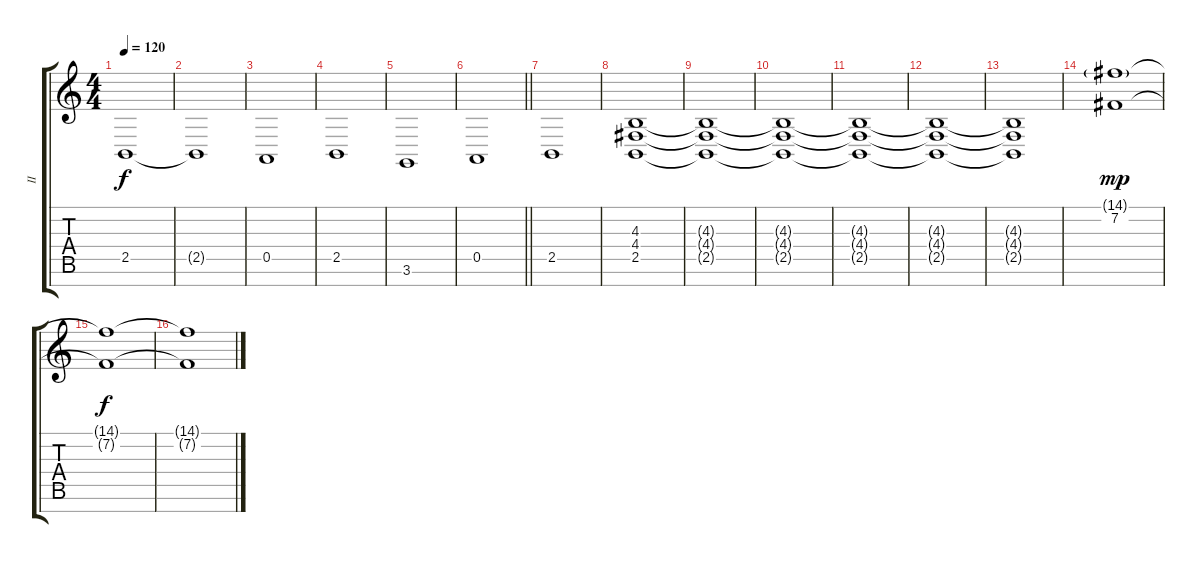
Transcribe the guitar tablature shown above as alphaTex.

\track ("II" "II") {instrument stringensemble1}
\staff {score tabs}
\tuning (E4 B3 G3 D3 A2 E2 B1) {hide}
\ts (4 4)
\tempo 120
\clef g2
\ks c
2.5.1{dy f} |
2.5{t}.1 |
0.5.1 |
2.5.1 |
3.6.1 |
\barLineRight lightlight
0.5.1 |
2.5.1{volume 0} |
(4.3 4.4 2.5).1{volume 12} |
(4.3{t} 4.4{t} 2.5{t}).1 |
(4.3{t} 4.4{t} 2.5{t}).1{volume 0} |
(4.3{t} 4.4{t} 2.5{t}).1 |
(4.3{t} 4.4{t} 2.5{t}).1 |
(4.3{t} 4.4{t} 2.5{t}).1 |
(14.1{g} 7.2).1{dy mp volume 12} |
(14.1{t} 7.2{t}).1{dy f} |
(14.1{t} 7.2{t}).1
